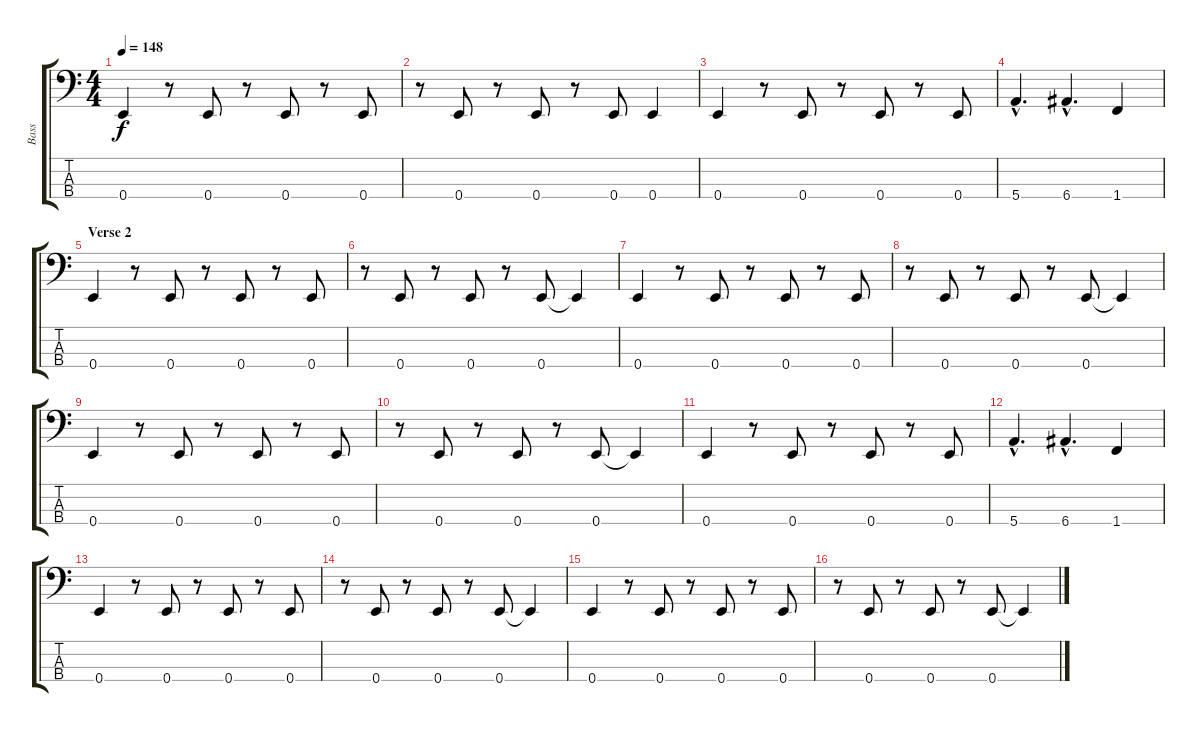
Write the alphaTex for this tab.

\track ("Bass" "Bass") {instrument slapbass2}
\staff {score tabs}
\tuning (G2 D2 A1 E1) {hide}
\ts (4 4)
\tempo 148
\clef f4
\ks c
0.4.4{dy f} r.8 0.4.8 r.8 0.4.8 r.8 0.4.8 |
r.8 0.4.8 r.8 0.4.8 r.8 0.4.8 0.4.4 |
0.4.4 r.8 0.4.8 r.8 0.4.8 r.8 0.4.8 |
5.4{hac}.4{d} 6.4{hac}.4{d} 1.4.4 |
\section ("" "Verse 2")
0.4.4 r.8 0.4.8 r.8 0.4.8 r.8 0.4.8 |
r.8 0.4.8 r.8 0.4.8 r.8 0.4.8 0.4{t}.4 |
0.4.4 r.8 0.4.8 r.8 0.4.8 r.8 0.4.8 |
r.8 0.4.8 r.8 0.4.8 r.8 0.4.8 0.4{t}.4 |
0.4.4 r.8 0.4.8 r.8 0.4.8 r.8 0.4.8 |
r.8 0.4.8 r.8 0.4.8 r.8 0.4.8 0.4{t}.4 |
0.4.4 r.8 0.4.8 r.8 0.4.8 r.8 0.4.8 |
5.4{hac}.4{d} 6.4{hac}.4{d} 1.4.4 |
0.4.4 r.8 0.4.8 r.8 0.4.8 r.8 0.4.8 |
r.8 0.4.8 r.8 0.4.8 r.8 0.4.8 0.4{t}.4 |
0.4.4 r.8 0.4.8 r.8 0.4.8 r.8 0.4.8 |
r.8 0.4.8 r.8 0.4.8 r.8 0.4.8 0.4{t}.4
